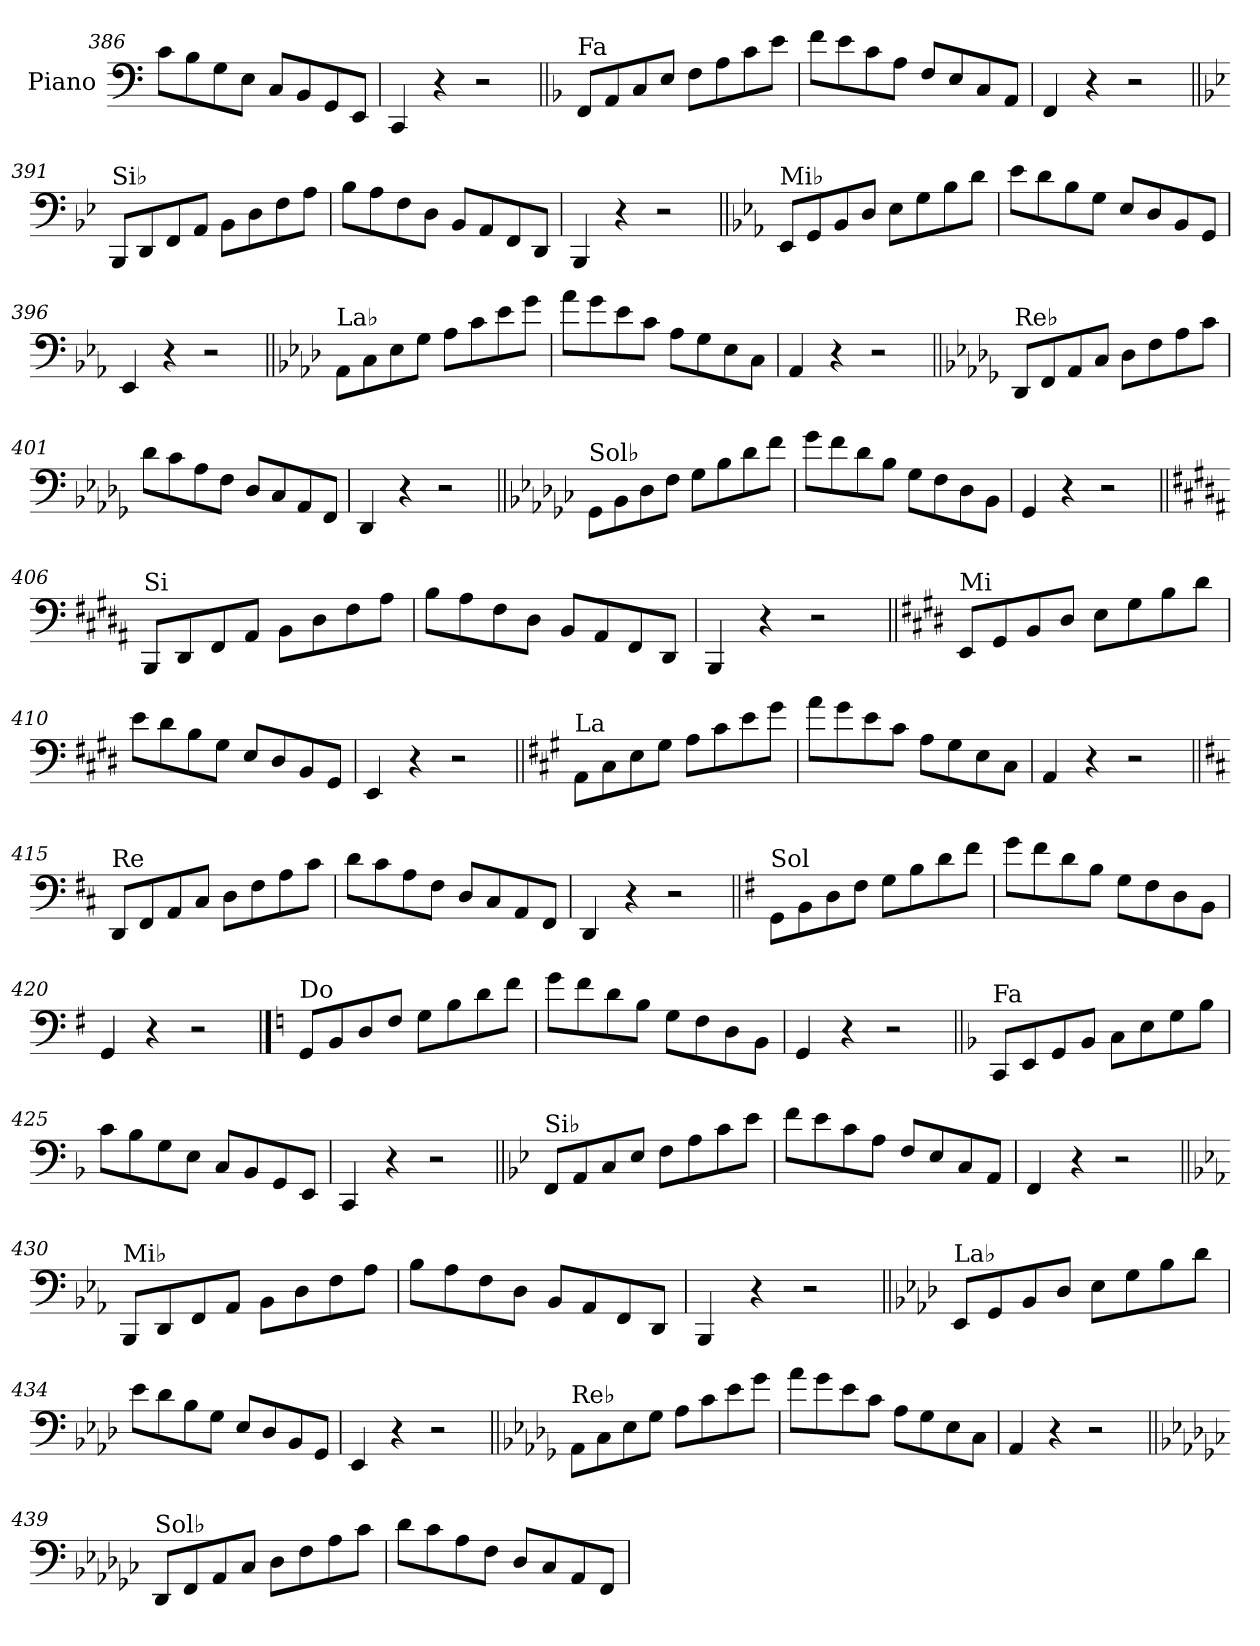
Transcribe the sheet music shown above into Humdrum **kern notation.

**kern
*part1
*staff1
*I"Piano
*I'Pno.
*clefF4
*k[]
=386
8c\L
8B\
8G\
8E\J
8C/L
8BB/
8GG/
8EE/J
=387
4CC/
4r
2r
=388||
*k[b-]
!LO:TX:a:t=Fa
8FF/L
8AA/
8C/
8E/J
8F\L
8A\
8c\
8e\J
=389
8f\L
8e\
8c\
8A\J
8F/L
8E/
8C/
8AA/J
=390
4FF/
4r
2r
!!LO:LB:g=z
=391||
*k[b-e-]
!LO:TX:a:t=Si♭
8BBB-/L
8DD/
8FF/
8AA/J
8BB-\L
8D\
8F\
8A\J
=392
8B-\L
8A\
8F\
8D\J
8BB-/L
8AA/
8FF/
8DD/J
=393
4BBB-/
4r
2r
=394||
*k[b-e-a-]
!LO:TX:a:t=Mi♭
8EE-/L
8GG/
8BB-/
8D/J
8E-\L
8G\
8B-\
8d\J
=395
8e-\L
8d\
8B-\
8G\J
8E-/L
8D/
8BB-/
8GG/J
=396
4EE-/
4r
2r
!!LO:LB:g=z
=397||
*k[b-e-a-d-]
!LO:TX:a:t=La♭
8AA-\L
8C\
8E-\
8G\J
8A-\L
8c\
8e-\
8g\J
=398
8a-\L
8g\
8e-\
8c\J
8A-\L
8G\
8E-\
8C\J
=399
4AA-/
4r
2r
=400||
*k[b-e-a-d-g-]
!LO:TX:a:t=Re♭
8DD-/L
8FF/
8AA-/
8C/J
8D-\L
8F\
8A-\
8c\J
=401
8d-\L
8c\
8A-\
8F\J
8D-/L
8C/
8AA-/
8FF/J
=402
4DD-/
4r
2r
!!LO:LB:g=z
=403||
*k[b-e-a-d-g-c-]
!LO:TX:a:t=Sol♭
8GG-\L
8BB-\
8D-\
8F\J
8G-\L
8B-\
8d-\
8f\J
=404
8g-\L
8f\
8d-\
8B-\J
8G-\L
8F\
8D-\
8BB-\J
=405
4GG-/
4r
2r
=406||
*k[f#c#g#d#a#]
!LO:TX:a:t=Si
8BBB/L
8DD#/
8FF#/
8AA#/J
8BB\L
8D#\
8F#\
8A#\J
=407
8B\L
8A#\
8F#\
8D#\J
8BB/L
8AA#/
8FF#/
8DD#/J
=408
4BBB/
4r
2r
!!LO:LB:g=z
=409||
*k[f#c#g#d#]
!LO:TX:a:t=Mi
8EE/L
8GG#/
8BB/
8D#/J
8E\L
8G#\
8B\
8d#\J
=410
8e\L
8d#\
8B\
8G#\J
8E/L
8D#/
8BB/
8GG#/J
=411
4EE/
4r
2r
=412||
*k[f#c#g#]
!LO:TX:a:t=La
8AA\L
8C#\
8E\
8G#\J
8A\L
8c#\
8e\
8g#\J
=413
8a\L
8g#\
8e\
8c#\J
8A\L
8G#\
8E\
8C#\J
=414
4AA/
4r
2r
!!LO:LB:g=z
=415||
*k[f#c#]
!LO:TX:a:t=Re
8DD/L
8FF#/
8AA/
8C#/J
8D\L
8F#\
8A\
8c#\J
=416
8d\L
8c#\
8A\
8F#\J
8D/L
8C#/
8AA/
8FF#/J
=417
4DD/
4r
2r
=418||
*k[f#]
!LO:TX:a:t=Sol
8GG\L
8BB\
8D\
8F#\J
8G\L
8B\
8d\
8f#\J
=419
8g\L
8f#\
8d\
8B\J
8G\L
8F#\
8D\
8BB\J
=420
4GG/
4r
2r
!!LO:PB:g=z
==421
*k[]
!LO:TX:a:t=Do
8GG/L
8BB/
8D/
8F/J
8G\L
8B\
8d\
8f\J
=422
8g\L
8f\
8d\
8B\J
8G\L
8F\
8D\
8BB\J
=423
4GG/
4r
2r
=424||
*k[b-]
!LO:TX:a:t=Fa
8CC/L
8EE/
8GG/
8BB-/J
8C\L
8E\
8G\
8B-\J
=425
8c\L
8B-\
8G\
8E\J
8C/L
8BB-/
8GG/
8EE/J
=426
4CC/
4r
2r
!!LO:LB:g=z
=427||
*k[b-e-]
!LO:TX:a:t=Si♭
8FF/L
8AA/
8C/
8E-/J
8F\L
8A\
8c\
8e-\J
=428
8f\L
8e-\
8c\
8A\J
8F/L
8E-/
8C/
8AA/J
=429
4FF/
4r
2r
=430||
*k[b-e-a-]
!LO:TX:a:t=Mi♭
8BBB-/L
8DD/
8FF/
8AA-/J
8BB-\L
8D\
8F\
8A-\J
=431
8B-\L
8A-\
8F\
8D\J
8BB-/L
8AA-/
8FF/
8DD/J
=432
4BBB-/
4r
2r
!!LO:LB:g=z
=433||
*k[b-e-a-d-]
!LO:TX:a:t=La♭
8EE-/L
8GG/
8BB-/
8D-/J
8E-\L
8G\
8B-\
8d-\J
=434
8e-\L
8d-\
8B-\
8G\J
8E-/L
8D-/
8BB-/
8GG/J
=435
4EE-/
4r
2r
=436||
*k[b-e-a-d-g-]
!LO:TX:a:t=Re♭
8AA-\L
8C\
8E-\
8G-\J
8A-\L
8c\
8e-\
8g-\J
=437
8a-\L
8g-\
8e-\
8c\J
8A-\L
8G-\
8E-\
8C\J
=438
4AA-/
4r
2r
!!LO:LB:g=z
=439||
*k[b-e-a-d-g-c-]
!LO:TX:a:t=Sol♭
8DD-/L
8FF/
8AA-/
8C-/J
8D-\L
8F\
8A-\
8c-\J
=440
8d-\L
8c-\
8A-\
8F\J
8D-/L
8C-/
8AA-/
8FF/J
=
*-
